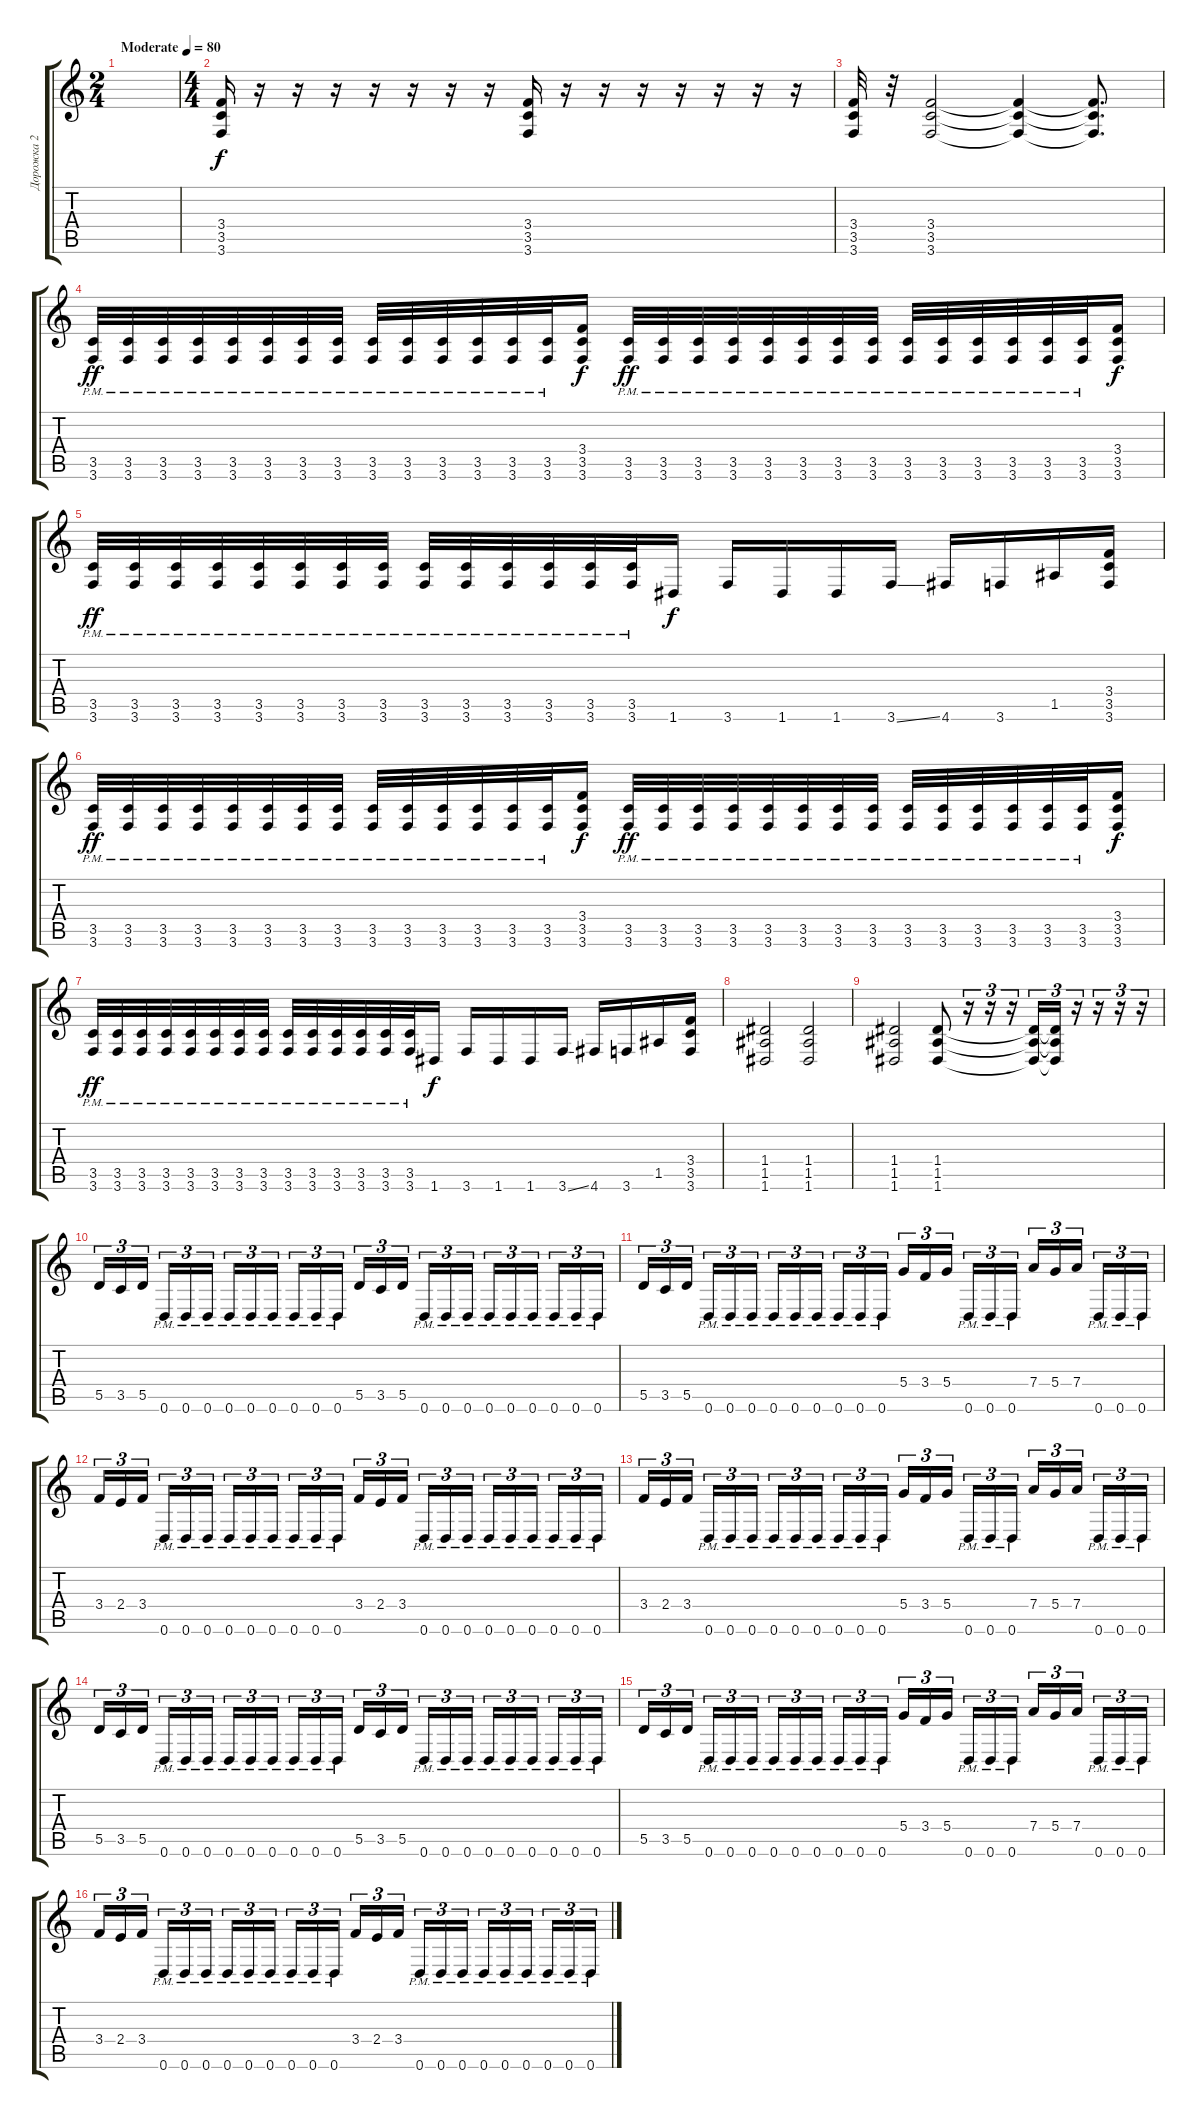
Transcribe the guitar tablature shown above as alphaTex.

\track ("Дорожка 2" "Дорожка 2") {instrument overdrivenguitar}
\staff {score tabs}
\tuning (E4 B3 G3 D3 A2 D2) {hide}
\ts (2 4)
\tempo (80 "Moderate")
\clef g2
\ks c
|
\ts (4 4)
(3.4 3.5 3.6).16 r.16 r.16 r.16 r.16 r.16 r.16 r.16 (3.4 3.5 3.6).16 r.16 r.16 r.16 r.16 r.16 r.16 r.16 |
(3.4 3.5 3.6).32 r.32 (3.4 3.5 3.6).2 (3.4{t} 3.5{t} 3.6{t}).4 (3.4{t} 3.5{t} 3.6{t}).8{d} |
(3.5{pm} 3.6{pm}).32{dy ff} (3.5{pm} 3.6{pm}).32 (3.5{pm} 3.6{pm}).32 (3.5{pm} 3.6{pm}).32 (3.5{pm} 3.6{pm}).32 (3.5{pm} 3.6{pm}).32 (3.5{pm} 3.6{pm}).32 (3.5{pm} 3.6{pm}).32 (3.5{pm} 3.6{pm}).32 (3.5{pm} 3.6{pm}).32 (3.5{pm} 3.6{pm}).32 (3.5{pm} 3.6{pm}).32 (3.5{pm} 3.6{pm}).32 (3.5{pm} 3.6{pm}).32 (3.4 3.5 3.6).16{dy f} (3.5{pm} 3.6{pm}).32{dy ff} (3.5{pm} 3.6{pm}).32 (3.5{pm} 3.6{pm}).32 (3.5{pm} 3.6{pm}).32 (3.5{pm} 3.6{pm}).32 (3.5{pm} 3.6{pm}).32 (3.5{pm} 3.6{pm}).32 (3.5{pm} 3.6{pm}).32 (3.5{pm} 3.6{pm}).32 (3.5{pm} 3.6{pm}).32 (3.5{pm} 3.6{pm}).32 (3.5{pm} 3.6{pm}).32 (3.5{pm} 3.6{pm}).32 (3.5{pm} 3.6{pm}).32 (3.4 3.5 3.6).16{dy f} |
(3.5{pm} 3.6{pm}).32{dy ff} (3.5{pm} 3.6{pm}).32 (3.5{pm} 3.6{pm}).32 (3.5{pm} 3.6{pm}).32 (3.5{pm} 3.6{pm}).32 (3.5{pm} 3.6{pm}).32 (3.5{pm} 3.6{pm}).32 (3.5{pm} 3.6{pm}).32 (3.5{pm} 3.6{pm}).32 (3.5{pm} 3.6{pm}).32 (3.5{pm} 3.6{pm}).32 (3.5{pm} 3.6{pm}).32 (3.5{pm} 3.6{pm}).32 (3.5{pm} 3.6{pm}).32 1.6.16{dy f} 3.6.16 1.6.16 1.6.16 3.6{ss}.16 4.6.16 3.6.16 1.5.16 (3.4 3.5 3.6).16 |
(3.5{pm} 3.6{pm}).32{dy ff} (3.5{pm} 3.6{pm}).32 (3.5{pm} 3.6{pm}).32 (3.5{pm} 3.6{pm}).32 (3.5{pm} 3.6{pm}).32 (3.5{pm} 3.6{pm}).32 (3.5{pm} 3.6{pm}).32 (3.5{pm} 3.6{pm}).32 (3.5{pm} 3.6{pm}).32 (3.5{pm} 3.6{pm}).32 (3.5{pm} 3.6{pm}).32 (3.5{pm} 3.6{pm}).32 (3.5{pm} 3.6{pm}).32 (3.5{pm} 3.6{pm}).32 (3.4 3.5 3.6).16{dy f} (3.5{pm} 3.6{pm}).32{dy ff} (3.5{pm} 3.6{pm}).32 (3.5{pm} 3.6{pm}).32 (3.5{pm} 3.6{pm}).32 (3.5{pm} 3.6{pm}).32 (3.5{pm} 3.6{pm}).32 (3.5{pm} 3.6{pm}).32 (3.5{pm} 3.6{pm}).32 (3.5{pm} 3.6{pm}).32 (3.5{pm} 3.6{pm}).32 (3.5{pm} 3.6{pm}).32 (3.5{pm} 3.6{pm}).32 (3.5{pm} 3.6{pm}).32 (3.5{pm} 3.6{pm}).32 (3.4 3.5 3.6).16{dy f} |
(3.5{pm} 3.6{pm}).32{dy ff} (3.5{pm} 3.6{pm}).32 (3.5{pm} 3.6{pm}).32 (3.5{pm} 3.6{pm}).32 (3.5{pm} 3.6{pm}).32 (3.5{pm} 3.6{pm}).32 (3.5{pm} 3.6{pm}).32 (3.5{pm} 3.6{pm}).32 (3.5{pm} 3.6{pm}).32 (3.5{pm} 3.6{pm}).32 (3.5{pm} 3.6{pm}).32 (3.5{pm} 3.6{pm}).32 (3.5{pm} 3.6{pm}).32 (3.5{pm} 3.6{pm}).32 1.6.16{dy f} 3.6.16 1.6.16 1.6.16 3.6{ss}.16 4.6.16 3.6.16 1.5.16 (3.4 3.5 3.6).16 |
(1.4 1.5 1.6).2 (1.4 1.5 1.6).2 |
(1.4 1.5 1.6).2 (1.4 1.5 1.6).8 r.16{tu (3 2)} r.16{tu (3 2)} r.16{tu (3 2)} (1.4{t} 1.5{t} 1.6{t}).16{tu (3 2)} (1.4{t} 1.5{t} 1.6{t}).16{tu (3 2)} r.16{tu (3 2)} r.16{tu (3 2)} r.16{tu (3 2)} r.16{tu (3 2)} |
5.5.16{tu (3 2)} 3.5.16{tu (3 2)} 5.5.16{tu (3 2) beam splitsecondary} 0.6{pm}.16{tu (3 2)} 0.6{pm}.16{tu (3 2)} 0.6{pm}.16{tu (3 2)} 0.6{pm}.16{tu (3 2)} 0.6{pm}.16{tu (3 2)} 0.6{pm}.16{tu (3 2) beam splitsecondary} 0.6{pm}.16{tu (3 2)} 0.6{pm}.16{tu (3 2)} 0.6{pm}.16{tu (3 2)} 5.5.16{tu (3 2)} 3.5.16{tu (3 2)} 5.5.16{tu (3 2) beam splitsecondary} 0.6{pm}.16{tu (3 2)} 0.6{pm}.16{tu (3 2)} 0.6{pm}.16{tu (3 2)} 0.6{pm}.16{tu (3 2)} 0.6{pm}.16{tu (3 2)} 0.6{pm}.16{tu (3 2) beam splitsecondary} 0.6{pm}.16{tu (3 2)} 0.6{pm}.16{tu (3 2)} 0.6{pm}.16{tu (3 2)} |
5.5.16{tu (3 2)} 3.5.16{tu (3 2)} 5.5.16{tu (3 2) beam splitsecondary} 0.6{pm}.16{tu (3 2)} 0.6{pm}.16{tu (3 2)} 0.6{pm}.16{tu (3 2)} 0.6{pm}.16{tu (3 2)} 0.6{pm}.16{tu (3 2)} 0.6{pm}.16{tu (3 2) beam splitsecondary} 0.6{pm}.16{tu (3 2)} 0.6{pm}.16{tu (3 2)} 0.6{pm}.16{tu (3 2)} 5.4.16{tu (3 2)} 3.4.16{tu (3 2)} 5.4.16{tu (3 2) beam splitsecondary} 0.6{pm}.16{tu (3 2)} 0.6{pm}.16{tu (3 2)} 0.6{pm}.16{tu (3 2)} 7.4.16{tu (3 2)} 5.4.16{tu (3 2)} 7.4.16{tu (3 2) beam splitsecondary} 0.6{pm}.16{tu (3 2)} 0.6{pm}.16{tu (3 2)} 0.6{pm}.16{tu (3 2)} |
3.4.16{tu (3 2)} 2.4.16{tu (3 2)} 3.4.16{tu (3 2) beam splitsecondary} 0.6{pm}.16{tu (3 2)} 0.6{pm}.16{tu (3 2)} 0.6{pm}.16{tu (3 2)} 0.6{pm}.16{tu (3 2)} 0.6{pm}.16{tu (3 2)} 0.6{pm}.16{tu (3 2) beam splitsecondary} 0.6{pm}.16{tu (3 2)} 0.6{pm}.16{tu (3 2)} 0.6{pm}.16{tu (3 2)} 3.4.16{tu (3 2)} 2.4.16{tu (3 2)} 3.4.16{tu (3 2) beam splitsecondary} 0.6{pm}.16{tu (3 2)} 0.6{pm}.16{tu (3 2)} 0.6{pm}.16{tu (3 2)} 0.6{pm}.16{tu (3 2)} 0.6{pm}.16{tu (3 2)} 0.6{pm}.16{tu (3 2) beam splitsecondary} 0.6{pm}.16{tu (3 2)} 0.6{pm}.16{tu (3 2)} 0.6{pm}.16{tu (3 2)} |
3.4.16{tu (3 2)} 2.4.16{tu (3 2)} 3.4.16{tu (3 2) beam splitsecondary} 0.6{pm}.16{tu (3 2)} 0.6{pm}.16{tu (3 2)} 0.6{pm}.16{tu (3 2)} 0.6{pm}.16{tu (3 2)} 0.6{pm}.16{tu (3 2)} 0.6{pm}.16{tu (3 2) beam splitsecondary} 0.6{pm}.16{tu (3 2)} 0.6{pm}.16{tu (3 2)} 0.6{pm}.16{tu (3 2)} 5.4.16{tu (3 2)} 3.4.16{tu (3 2)} 5.4.16{tu (3 2) beam splitsecondary} 0.6{pm}.16{tu (3 2)} 0.6{pm}.16{tu (3 2)} 0.6{pm}.16{tu (3 2)} 7.4.16{tu (3 2)} 5.4.16{tu (3 2)} 7.4.16{tu (3 2) beam splitsecondary} 0.6{pm}.16{tu (3 2)} 0.6{pm}.16{tu (3 2)} 0.6{pm}.16{tu (3 2)} |
5.5.16{tu (3 2)} 3.5.16{tu (3 2)} 5.5.16{tu (3 2) beam splitsecondary} 0.6{pm}.16{tu (3 2)} 0.6{pm}.16{tu (3 2)} 0.6{pm}.16{tu (3 2)} 0.6{pm}.16{tu (3 2)} 0.6{pm}.16{tu (3 2)} 0.6{pm}.16{tu (3 2) beam splitsecondary} 0.6{pm}.16{tu (3 2)} 0.6{pm}.16{tu (3 2)} 0.6{pm}.16{tu (3 2)} 5.5.16{tu (3 2)} 3.5.16{tu (3 2)} 5.5.16{tu (3 2) beam splitsecondary} 0.6{pm}.16{tu (3 2)} 0.6{pm}.16{tu (3 2)} 0.6{pm}.16{tu (3 2)} 0.6{pm}.16{tu (3 2)} 0.6{pm}.16{tu (3 2)} 0.6{pm}.16{tu (3 2) beam splitsecondary} 0.6{pm}.16{tu (3 2)} 0.6{pm}.16{tu (3 2)} 0.6{pm}.16{tu (3 2)} |
5.5.16{tu (3 2)} 3.5.16{tu (3 2)} 5.5.16{tu (3 2) beam splitsecondary} 0.6{pm}.16{tu (3 2)} 0.6{pm}.16{tu (3 2)} 0.6{pm}.16{tu (3 2)} 0.6{pm}.16{tu (3 2)} 0.6{pm}.16{tu (3 2)} 0.6{pm}.16{tu (3 2) beam splitsecondary} 0.6{pm}.16{tu (3 2)} 0.6{pm}.16{tu (3 2)} 0.6{pm}.16{tu (3 2)} 5.4.16{tu (3 2)} 3.4.16{tu (3 2)} 5.4.16{tu (3 2) beam splitsecondary} 0.6{pm}.16{tu (3 2)} 0.6{pm}.16{tu (3 2)} 0.6{pm}.16{tu (3 2)} 7.4.16{tu (3 2)} 5.4.16{tu (3 2)} 7.4.16{tu (3 2) beam splitsecondary} 0.6{pm}.16{tu (3 2)} 0.6{pm}.16{tu (3 2)} 0.6{pm}.16{tu (3 2)} |
3.4.16{tu (3 2)} 2.4.16{tu (3 2)} 3.4.16{tu (3 2) beam splitsecondary} 0.6{pm}.16{tu (3 2)} 0.6{pm}.16{tu (3 2)} 0.6{pm}.16{tu (3 2)} 0.6{pm}.16{tu (3 2)} 0.6{pm}.16{tu (3 2)} 0.6{pm}.16{tu (3 2) beam splitsecondary} 0.6{pm}.16{tu (3 2)} 0.6{pm}.16{tu (3 2)} 0.6{pm}.16{tu (3 2)} 3.4.16{tu (3 2)} 2.4.16{tu (3 2)} 3.4.16{tu (3 2) beam splitsecondary} 0.6{pm}.16{tu (3 2)} 0.6{pm}.16{tu (3 2)} 0.6{pm}.16{tu (3 2)} 0.6{pm}.16{tu (3 2)} 0.6{pm}.16{tu (3 2)} 0.6{pm}.16{tu (3 2) beam splitsecondary} 0.6{pm}.16{tu (3 2)} 0.6{pm}.16{tu (3 2)} 0.6{pm}.16{tu (3 2)}
